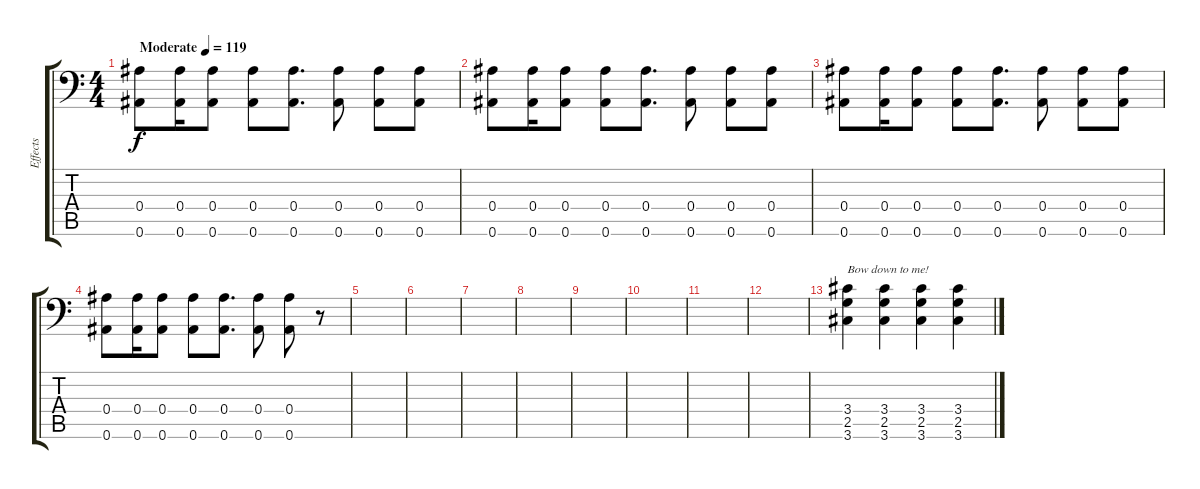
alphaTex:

\track ("Effects" "Effects") {instrument distortionguitar}
\staff {score tabs}
\tuning (C4 G3 Eb3 Bb2 F2 Bb1) {hide}
\ts (4 4)
\tempo (119 "Moderate")
\clef f4
\ks c
(0.4 0.6).8{dy f volume 13 balance 12 instrument distortionguitar} (0.4 0.6).16 (0.4 0.6).8 (0.4 0.6).8 (0.4 0.6).8{d} (0.4 0.6).8 (0.4 0.6).8 (0.4 0.6).8 |
(0.4 0.6).8 (0.4 0.6).16 (0.4 0.6).8 (0.4 0.6).8 (0.4 0.6).8{d} (0.4 0.6).8 (0.4 0.6).8 (0.4 0.6).8 |
(0.4 0.6).8 (0.4 0.6).16 (0.4 0.6).8 (0.4 0.6).8 (0.4 0.6).8{d} (0.4 0.6).8 (0.4 0.6).8 (0.4 0.6).8 |
(0.4 0.6).8 (0.4 0.6).16 (0.4 0.6).8 (0.4 0.6).8 (0.4 0.6).8{d} (0.4 0.6).8 (0.4 0.6).8 r.8 |
|
|
|
|
|
|
|
|
(3.4 2.5 3.6).4{txt "Bow down to me!" volume 6 balance 4} (3.4 2.5 3.6).4 (3.4 2.5 3.6).4 (3.4 2.5 3.6).4
